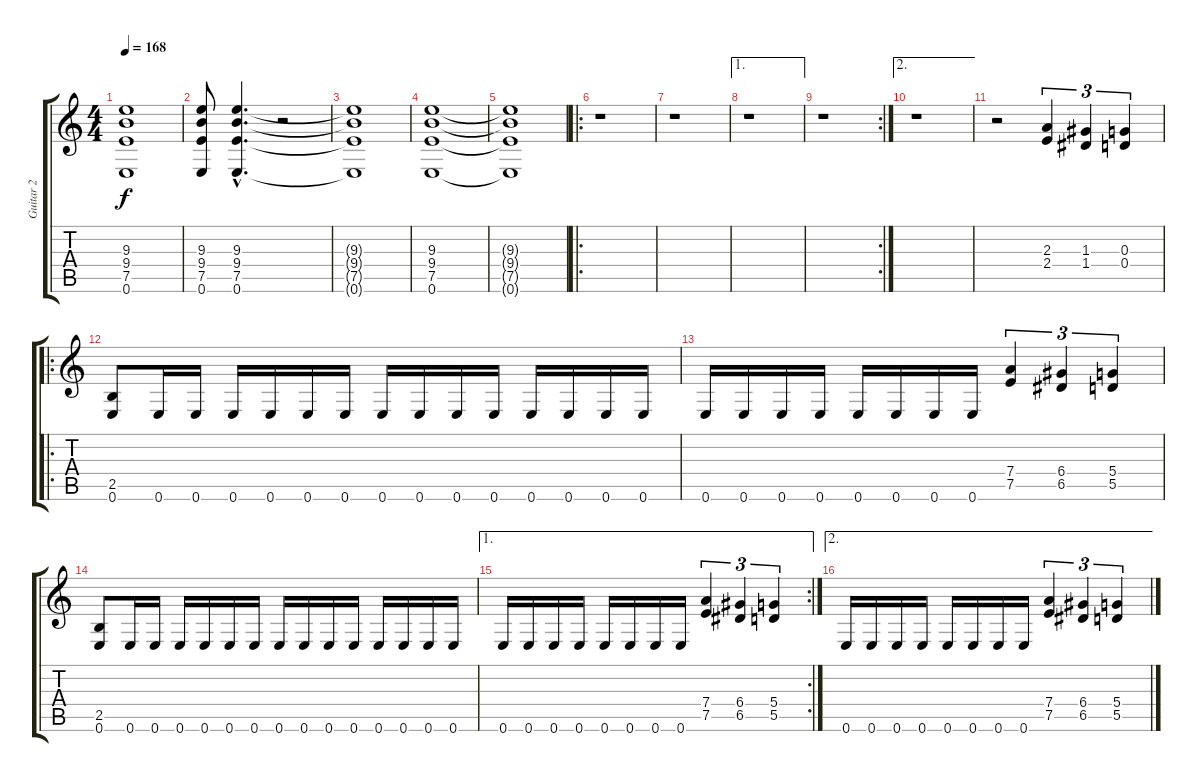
\track ("Guitar 2" "Guitar 2") {instrument overdrivenguitar}
\staff {score tabs}
\tuning (E4 B3 G3 D3 A2 E2) {hide}
\ts (4 4)
\tempo 168
\clef g2
\ks c
(9.3{t} 9.4{t} 7.5{t} 0.6{t}).1{dy f} |
(9.3 9.4 7.5 0.6).8 (9.3{hac} 9.4{hac} 7.5{hac} 0.6{hac}).4{d} r.2 |
(9.3{t} 9.4{t} 7.5{t} 0.6{t}).1 |
(9.3 9.4 7.5 0.6).1 |
(9.3{t} 9.4{t} 7.5{t} 0.6{t}).1 |
\ro
r.1 |
r.1 |
\ae 1
r.1 |
\rc 2
r.1 |
\ae 2
r.1 |
r.2 (2.3 2.4).4{tu (3 2)} (1.3 1.4).4{tu (3 2)} (0.3 0.4).4{tu (3 2)} |
\ro
(2.5 0.6).8 0.6.16 0.6.16 0.6.16 0.6.16 0.6.16 0.6.16 0.6.16 0.6.16 0.6.16 0.6.16 0.6.16 0.6.16 0.6.16 0.6.16 |
0.6.16 0.6.16 0.6.16 0.6.16 0.6.16 0.6.16 0.6.16 0.6.16 (7.4 7.5).4{tu (3 2)} (6.4 6.5).4{tu (3 2)} (5.4 5.5).4{tu (3 2)} |
(2.5 0.6).8 0.6.16 0.6.16 0.6.16 0.6.16 0.6.16 0.6.16 0.6.16 0.6.16 0.6.16 0.6.16 0.6.16 0.6.16 0.6.16 0.6.16 |
\ae 1
\rc 2
0.6.16 0.6.16 0.6.16 0.6.16 0.6.16 0.6.16 0.6.16 0.6.16 (7.4 7.5).4{tu (3 2)} (6.4 6.5).4{tu (3 2)} (5.4 5.5).4{tu (3 2)} |
\ae 2
0.6.16 0.6.16 0.6.16 0.6.16 0.6.16 0.6.16 0.6.16 0.6.16 (7.4 7.5).4{tu (3 2)} (6.4 6.5).4{tu (3 2)} (5.4 5.5).4{tu (3 2)}
